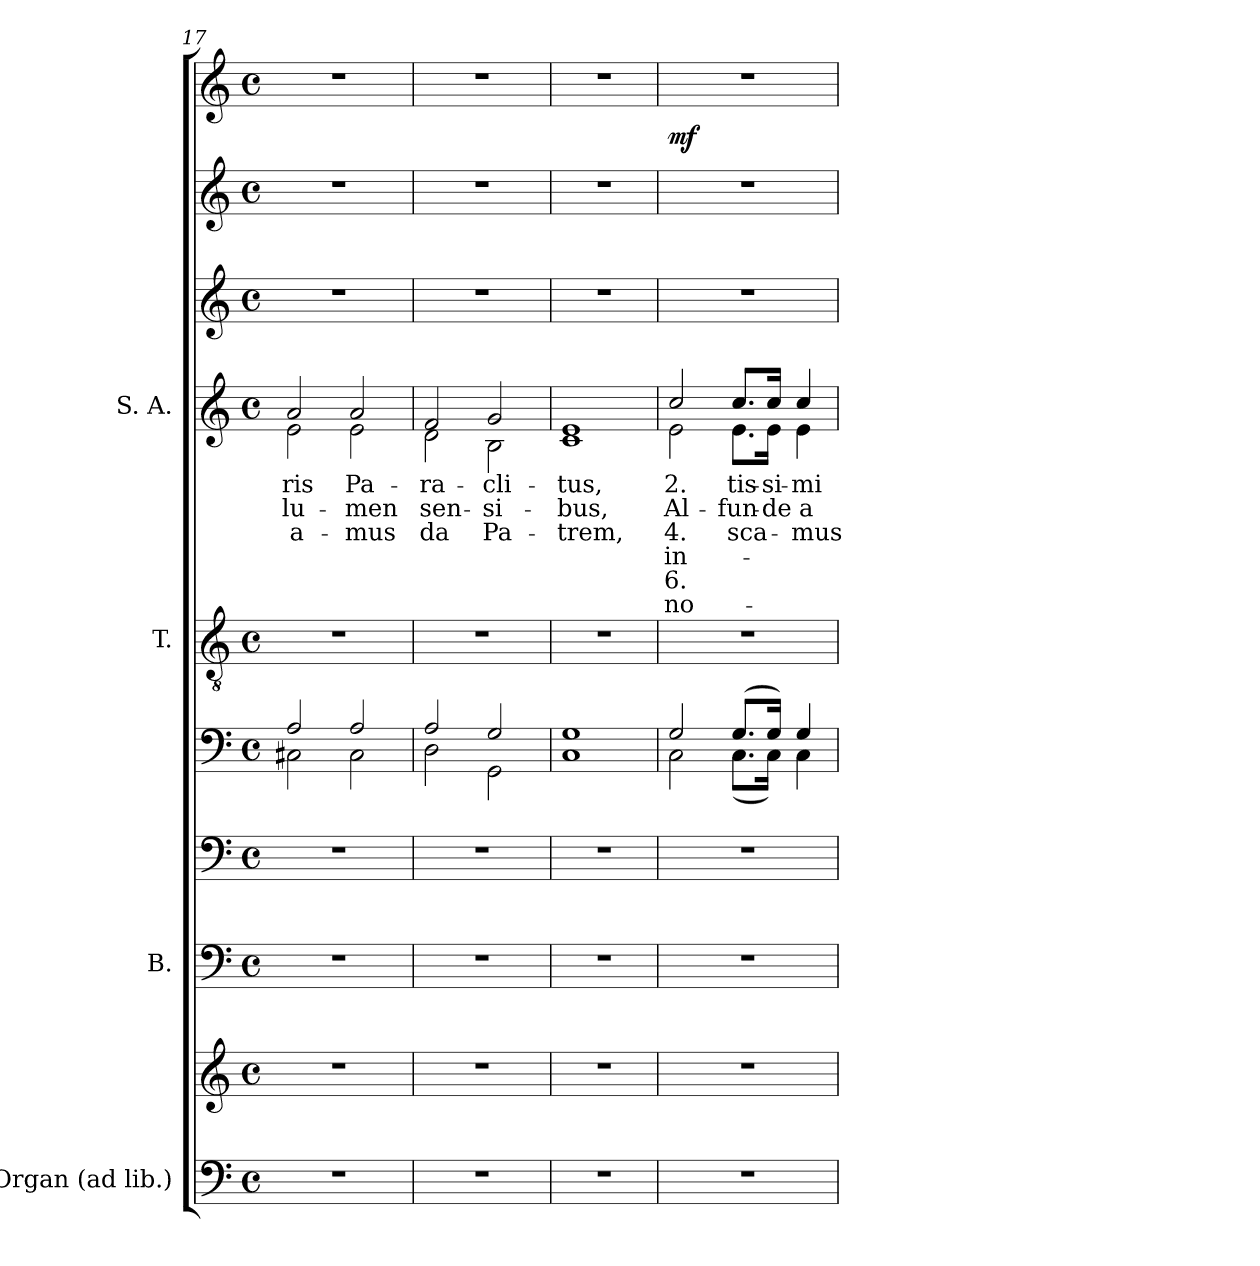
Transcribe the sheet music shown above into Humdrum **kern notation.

**kern	**kern	**kern	**kern	**kern	**kern	**kern	**text	**text	**text	**text	**text	**text	**kern	**kern	**kern	**dynam
*part4	*part4	*part3	*part3	*part3	*part2	*part1	*part1	*part1	*part1	*part1	*part1	*part1	*part1	*part1	*part1	*part1
*staff10	*staff9	*staff8	*staff7	*staff6	*staff5	*staff4	*staff4	*staff4	*staff4	*staff4	*staff4	*staff4	*staff3	*staff2	*staff1	*staff1/2/3/4
*I"Organ (ad lib.)	*	*I"B.	*	*	*I"T.	*I"S. A.	*	*	*	*	*	*	*	*	*	*
*I'Org.	*	*	*	*	*I'T.	*I'S. A.	*	*	*	*	*	*	*	*	*	*
*clefF4	*clefG2	*clefF4	*clefF4	*clefF4	*clefGv2	*clefG2	*	*	*	*	*	*	*clefG2	*clefG2	*clefG2	*
*	*	*	*	*	*ITrd7c12	*	*	*	*	*	*	*	*	*	*	*
*k[]	*k[]	*k[]	*k[]	*k[]	*k[]	*k[]	*	*	*	*	*	*	*k[]	*k[]	*k[]	*
*C:	*C:	*C:	*C:	*C:	*C:	*C:	*	*	*	*	*	*	*C:	*C:	*C:	*
*M4/4	*M4/4	*M4/4	*M4/4	*M4/4	*M4/4	*M4/4	*	*	*	*	*	*	*M4/4	*M4/4	*M4/4	*
*met(c)	*met(c)	*met(c)	*met(c)	*met(c)	*met(c)	*met(c)	*	*	*	*	*	*	*met(c)	*met(c)	*met(c)	*
=17	=17	=17	=17	=17	=17	=17	=17	=17	=17	=17	=17	=17	=17	=17	=17	=17
*	*	*	*	*^	*	*	*	*	*	*	*	*	*	*	*	*
!	!	!	!	!	!	!	!	!LO:LY:b:color=#000000	!LO:LY:b:color=#000000	!LO:LY:b:color=#000000	!	!	!	!	!	!	!
*	*	*	*	*	*	*	*^	*	*	*	*	*	*	*	*	*	*
1r	1r	1r	1r	2Ai/	2C#Xi\	1r	2ai/	2ei\	-ris	lu-	-a-	.	.	.	1r	1r	1r	.
!	!	!	!	!	!	!	!	!	!LO:LY:b:color=#000000	!LO:LY:b:color=#000000	!LO:LY:b:color=#000000	!	!	!	!	!	!	!
.	.	.	.	2Ai/	2C#i\	.	2ai/	2ei\	Pa-	-men	-mus	.	.	.	.	.	.	.
=18	=18	=18	=18	=18	=18	=18	=18	=18	=18	=18	=18	=18	=18	=18	=18	=18	=18	=18
!	!	!	!	!	!	!	!	!	!LO:LY:b:color=#000000	!LO:LY:b:color=#000000	!LO:LY:b:color=#000000	!	!	!	!	!	!	!
1r	1r	1r	1r	2Ai/	2Di\	1r	2fi/	2di\	-ra-	sen-	da	.	.	.	1r	1r	1r	.
!	!	!	!	!	!	!	!	!	!LO:LY:b:color=#000000	!LO:LY:b:color=#000000	!LO:LY:b:color=#000000	!	!	!	!	!	!	!
.	.	.	.	2Gi/	2GGi\	.	2gi/	2Bi\	-cli-	-si-	Pa-	.	.	.	.	.	.	.
*	*	*	*	*v	*v	*	*v	*v	*	*	*	*	*	*	*	*	*	*
=19	=19	=19	=19	=19	=19	=19	=19	=19	=19	=19	=19	=19	=19	=19	=19	=19
*	*	*	*	*^	*	*^	*	*	*	*	*	*	*	*	*	*
!	!	!	!	!	!	!	!	!	!LO:LY:b:color=#000000	!LO:LY:b:color=#000000	!LO:LY:b:color=#000000	!	!	!	!	!	!	!
*	*	*	*	*v	*v	*	*v	*v	*	*	*	*	*	*	*	*	*	*
1r	1r	1r	1r	1Ci 1Gi	1r	1ci 1ei	-tus,	-bus,	-trem,	.	.	.	1r	1r	1r	.
!!LO:LB:g=z
=20	=20	=20	=20	=20	=20	=20	=20	=20	=20	=20	=20	=20	=20	=20	=20	=20
*	*	*	*	*^	*	*	*	*	*	*	*	*	*	*	*	*
!	!	!	!	!	!	!	!	!LO:LY:b:color=#000000	!LO:LY:b:color=#000000	!LO:LY:b:color=#000000	!LO:LY:b:color=#000000	!LO:LY:b:color=#000000	!LO:LY:b:color=#000000	!	!	!	!
*	*	*	*	*	*	*	*^	*	*	*	*	*	*	*	*	*	*
1r	1r	1r	1r	2Gi/	2Ci\	1r	2cci/	2ei\	2.	Al-	4.	in-	6.	no-	1r	1r	1r	mf
!	!	!	!	!	!	!	!	!	!LO:LY:b:color=#000000	!LO:LY:b:color=#000000	!LO:LY:b:color=#000000	!	!	!	!	!	!	!
.	.	.	.	(8.Gi/L	(8.Ci\L	.	8.cci/L	8.ei\L	-tis-	-fun-	-sca-	.	.	.	.	.	.	.
!	!	!	!	!	!	!	!	!	!LO:LY:b:color=#000000	!LO:LY:b:color=#000000	!	!	!	!	!	!	!	!
.	.	.	.	16Gi/Jk)	16Ci\Jk)	.	16cci/Jk	16ei\Jk	-si-	-de	.	.	.	.	.	.	.	.
!	!	!	!	!	!	!	!	!	!LO:LY:b:color=#000000	!LO:LY:b:color=#000000	!LO:LY:b:color=#000000	!	!	!	!	!	!	!
.	.	.	.	4Gi/	4Ci\	.	4cci/	4ei\	-mi	a-	-mus	.	.	.	.	.	.	.
*	*	*	*	*v	*v	*	*v	*v	*	*	*	*	*	*	*	*	*	*
=	=	=	=	=	=	=	=	=	=	=	=	=	=	=	=	=
*-	*-	*-	*-	*-	*-	*-	*-	*-	*-	*-	*-	*-	*-	*-	*-	*-
